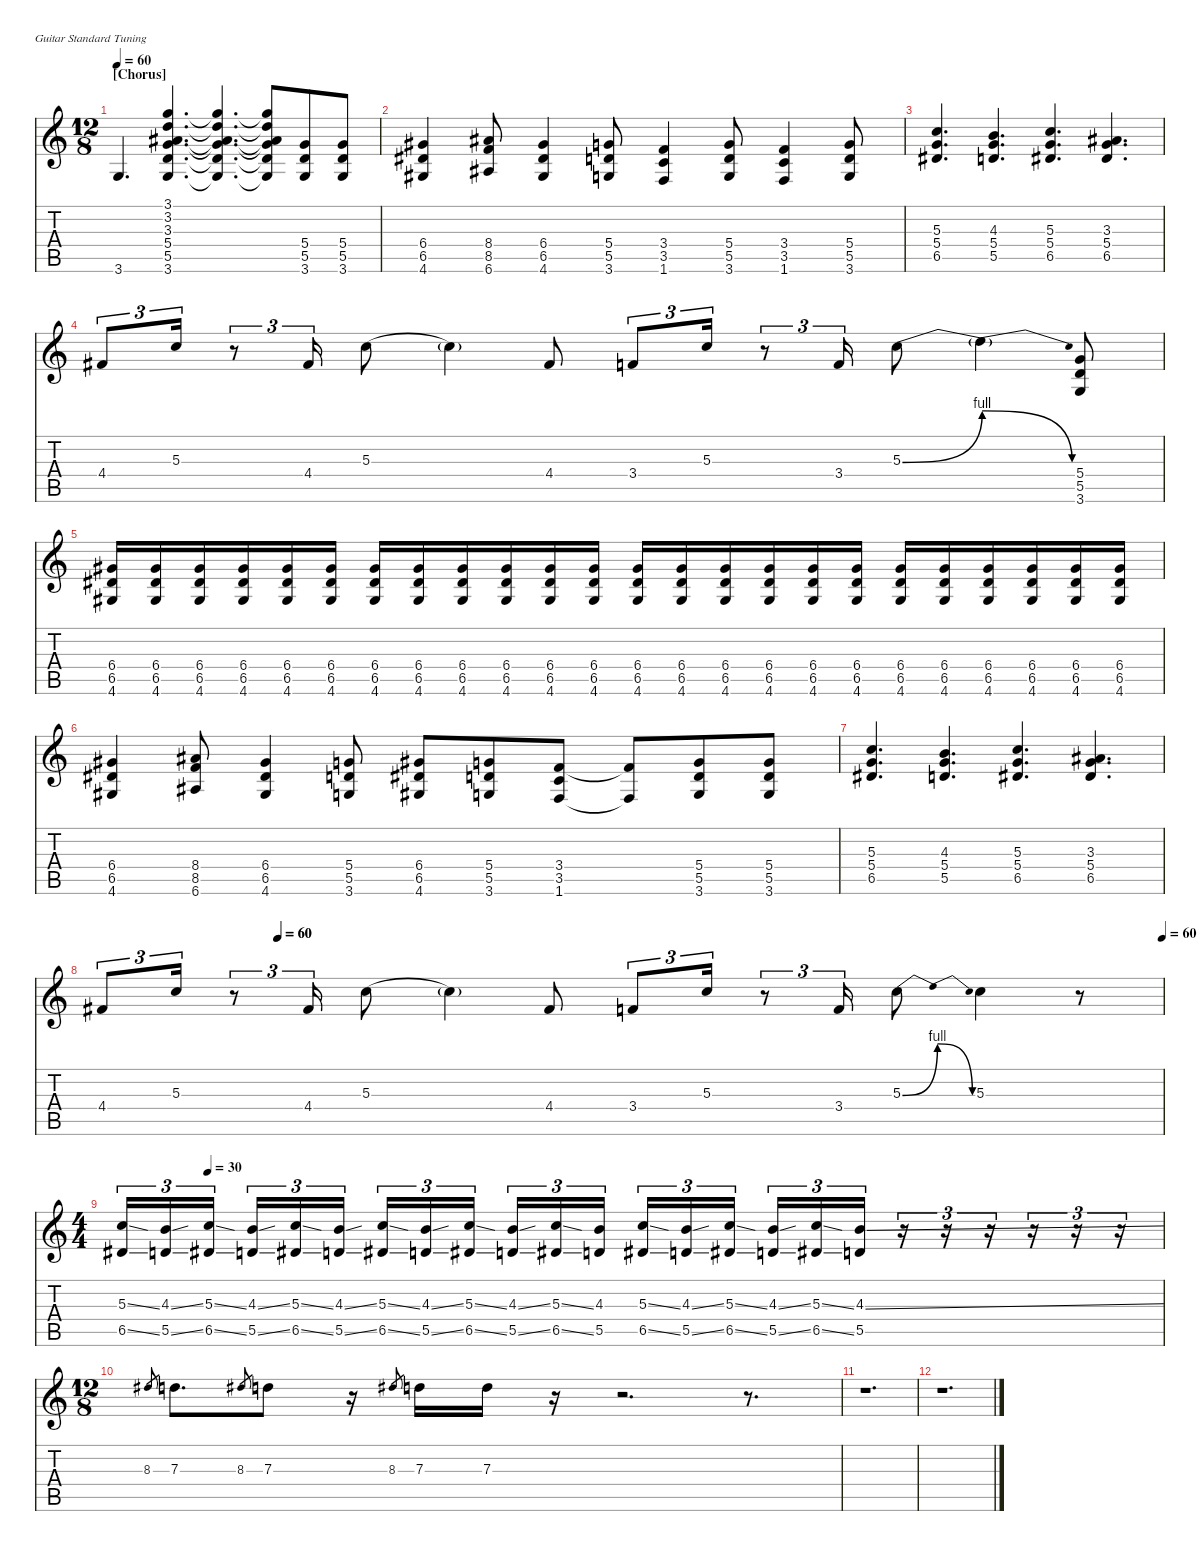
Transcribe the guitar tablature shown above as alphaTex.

\defaultSystemsLayout 4
\hideDynamics
\bracketExtendMode nobrackets
\singleTrackTrackNamePolicy hidden
\multiTrackTrackNamePolicy hidden
\otherSystemsTrackNameOrientation horizontal
\track ("Guitar" "dist.guit.") {defaultSystemsLayout 4 mute instrument distortionguitar}
\staff {score tabs}
\tuning (E4 B3 G3 D3 A2 E2)
\ts (12 8)
\section ("" "[Chorus]")
\tempo 60
\clef g2
\ks c
3.6.4{d dy ff beam Up} (3.1 3.2 3.3{acc #} 5.4 5.5 3.6).4{d beam Up} (3.1{t} 3.2{t} 3.3{t acc #} 5.4{t} 5.5{t} 3.6{t}).4{d beam Up} (3.1{t} 3.2{t} 3.3{t acc #} 5.4{t} 5.5{t} 3.6{t}).8{beam Up} (5.4 5.5 3.6).8{beam Up} (5.4 5.5 3.6).8{beam Up} |
(6.4{acc #} 6.5{acc #} 4.6{acc #}).4{beam Up} (8.4{acc #} 8.5 6.6{acc #}).8{beam Up} (6.4{acc #} 6.5{acc #} 4.6{acc #}).4{beam Up} (5.4 5.5 3.6).8{beam Up} (3.4 3.5 1.6).4{beam Up} (5.4 5.5 3.6).8{beam Up} (3.4 3.5 1.6).4{beam Up} (5.4 5.5 3.6).8{beam Up} |
(5.3 5.4 6.5{acc #}).4{d dy mp beam Up} (4.3 5.4 5.5).4{d dy mf beam Up} (5.3 5.4 6.5{acc #}).4{d dy f beam Up} (3.3{acc #} 5.4 6.5{acc #}).4{d dy mp beam Up} |
4.4{acc #}.8{tu (3 2) dy f beam Up} 5.3.16{tu (3 2) dy mf beam Up} r.8{tu (3 2) beam Up} 4.4{acc #}.16{tu (3 2) dy f beam Up} 5.3{be (hold 0 0 60 0)}.8{dy mf beam Down} 5.3{be (hold 0 0 60 0) t}.4{dy f beam Down} 4.4{acc #}.8{beam Up} 3.4.8{tu (3 2) beam Up} 5.3.16{tu (3 2) dy mf beam Up} r.8{tu (3 2) beam Up} 3.4.16{tu (3 2) dy f beam Up} 5.3{be (bend 0 0 60 4)}.8{dy mf beam Down} 5.3{be (release 0 4 60 0) t}.4{dy f beam Down} (5.4 5.5 3.6).8{beam Up} |
(6.4{acc #} 6.5{acc #} 4.6{acc #}).16{dy ff beam Up} (6.4{acc #} 6.5{acc #} 4.6{acc #}).16{beam Up} (6.4{acc #} 6.5{acc #} 4.6{acc #}).16{beam Up} (6.4{acc #} 6.5{acc #} 4.6{acc #}).16{beam Up} (6.4{acc #} 6.5{acc #} 4.6{acc #}).16{beam Up} (6.4{acc #} 6.5{acc #} 4.6{acc #}).16{beam Up} (6.4{acc #} 6.5{acc #} 4.6{acc #}).16{beam Up} (6.4{acc #} 6.5{acc #} 4.6{acc #}).16{beam Up} (6.4{acc #} 6.5{acc #} 4.6{acc #}).16{beam Up} (6.4{acc #} 6.5{acc #} 4.6{acc #}).16{beam Up} (6.4{acc #} 6.5{acc #} 4.6{acc #}).16{beam Up} (6.4{acc #} 6.5{acc #} 4.6{acc #}).16{beam Up} (6.4{acc #} 6.5{acc #} 4.6{acc #}).16{beam Up} (6.4{acc #} 6.5{acc #} 4.6{acc #}).16{beam Up} (6.4{acc #} 6.5{acc #} 4.6{acc #}).16{beam Up} (6.4{acc #} 6.5{acc #} 4.6{acc #}).16{beam Up} (6.4{acc #} 6.5{acc #} 4.6{acc #}).16{beam Up} (6.4{acc #} 6.5{acc #} 4.6{acc #}).16{beam Up} (6.4{acc #} 6.5{acc #} 4.6{acc #}).16{beam Up} (6.4{acc #} 6.5{acc #} 4.6{acc #}).16{beam Up} (6.4{acc #} 6.5{acc #} 4.6{acc #}).16{beam Up} (6.4{acc #} 6.5{acc #} 4.6{acc #}).16{beam Up} (6.4{acc #} 6.5{acc #} 4.6{acc #}).16{beam Up} (6.4{acc #} 6.5{acc #} 4.6{acc #}).16{beam Up} |
(6.4{acc #} 6.5{acc #} 4.6{acc #}).4{beam Up} (8.4{acc #} 8.5 6.6{acc #}).8{beam Up} (6.4{acc #} 6.5{acc #} 4.6{acc #}).4{beam Up} (5.4 5.5 3.6).8{beam Up} (6.4{acc #} 6.5{acc #} 4.6{acc #}).8{beam Up} (5.4 5.5 3.6).8{beam Up} (3.4 3.5 1.6).8{beam Up} (3.4{t} 1.6{t}).8{beam Up} (5.4 5.5 3.6).8{beam Up} (5.4 5.5 3.6).8{beam Up} |
(5.3 5.4 6.5{acc #}).4{d dy mp beam Up} (4.3 5.4 5.5).4{d dy mf beam Up} (5.3 5.4 6.5{acc #}).4{d dy f beam Up} (3.3{acc #} 5.4 6.5{acc #}).4{d dy mp beam Up} |
\tempo (60 0.166567)
\tempo (60 0.166667)
\tempo (60 1)
4.4{acc #}.8{tu (3 2) dy f beam Up} 5.3.16{tu (3 2) dy mf beam Up} r.8{tu (3 2) beam Up} 4.4{acc #}.16{tu (3 2) dy f beam Up} 5.3{be (hold 0 0 60 0)}.8{dy mf beam Down} 5.3{be (hold 0 0 60 0) t}.4{dy f beam Down} 4.4{acc #}.8{beam Up} 3.4.8{tu (3 2) beam Up} 5.3.16{tu (3 2) dy mf beam Up} r.8{tu (3 2) beam Up} 3.4.16{tu (3 2) dy f beam Up} 5.3{be (bendrelease 0 0 15 4 30 4 45 0)}.8{dy mf beam Down} 5.3.4{dy f beam Down} r.8{beam Down} |
\ts (4 4)
\beaming (8 2 2 2 2)
\tempo (30 0.0833333)
(5.3{ss} 6.5{ss acc #}).16{tu (3 2) dy mf beam Up} (4.3{ss} 5.5{ss}).16{tu (3 2) beam Up} (5.3{ss} 6.5{ss acc #}).16{tu (3 2) beam Up} (4.3{ss} 5.5{ss}).16{tu (3 2) beam Up} (5.3{ss} 6.5{ss acc #}).16{tu (3 2) beam Up} (4.3{ss} 5.5{ss}).16{tu (3 2) beam Up} (5.3{ss} 6.5{ss acc #}).16{tu (3 2) beam Up} (4.3{ss} 5.5{ss}).16{tu (3 2) beam Up} (5.3{ss} 6.5{ss acc #}).16{tu (3 2) beam Up} (4.3{ss} 5.5{ss}).16{tu (3 2) beam Up} (5.3{ss} 6.5{ss acc #}).16{tu (3 2) beam Up} (4.3 5.5).16{tu (3 2) beam Up} (5.3{ss} 6.5{ss acc #}).16{tu (3 2) beam Up} (4.3{ss} 5.5{ss}).16{tu (3 2) beam Up} (5.3{ss} 6.5{ss acc #}).16{tu (3 2) beam Up} (4.3{ss} 5.5{ss}).16{tu (3 2) beam Up} (5.3{ss} 6.5{ss acc #}).16{tu (3 2) beam Up} (4.3{ss} 5.5).16{tu (3 2) beam Up} r.16{tu (3 2) beam Up} r.16{tu (3 2) beam Up} r.16{tu (3 2) beam Up} r.16{tu (3 2) beam Up} r.16{tu (3 2) beam Up} r.16{tu (3 2) beam Up} |
\ts (12 8)
\beaming (8 3 3 3 3)
8.3{acc #}.8{gr dy ppp beam Up} 7.3.8{d dy mp beam Down} 8.3{acc #}.8{gr dy ppp beam Up} 7.3.8{dy mf beam Down} r.16{beam Down} 8.3{acc #}.8{gr dy ppp beam Up} 7.3.16{dy pp beam Down} 7.3.16{dy mp beam Down} r.16{beam Down} r.2{d beam Down} r.8{d beam Down} |
r.1{d beam Down} |
r.1{d beam Down}
